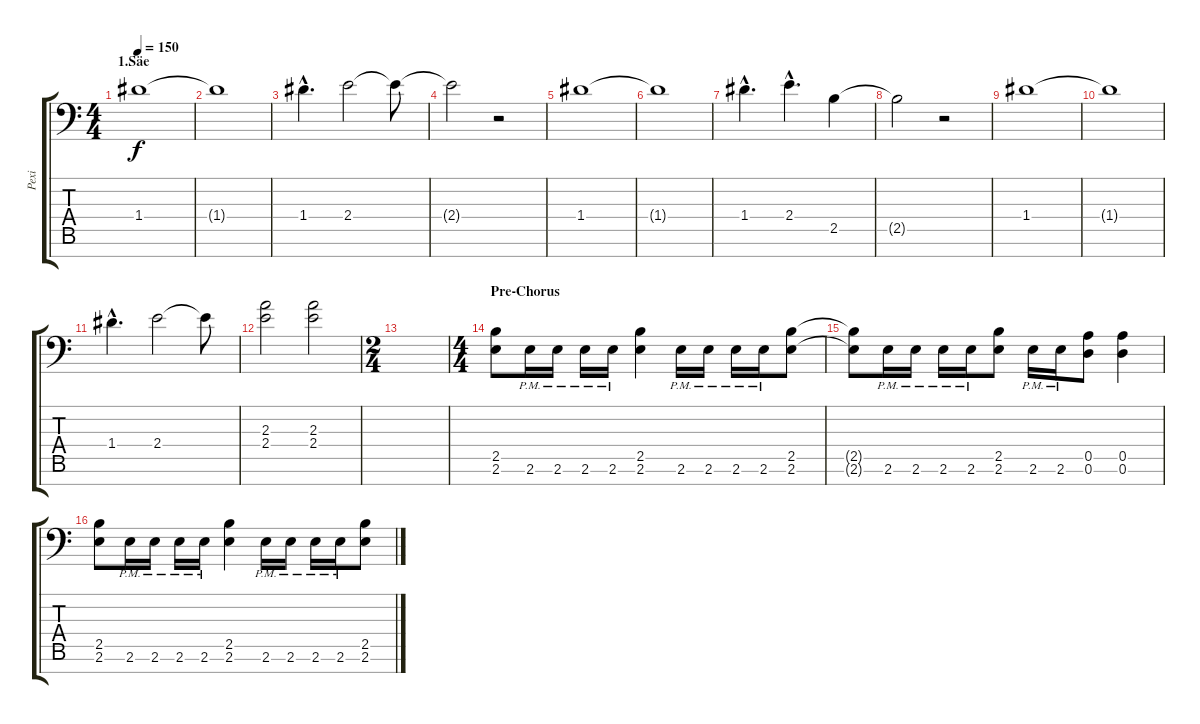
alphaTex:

\track ("Pexi" "Pexi") {instrument distortionguitar}
\staff {score tabs}
\tuning (E4 B3 G3 D3 A2 D2 A1) {hide}
\ts (4 4)
\section ("" "1.Säe")
\tempo 150
\clef f4
\ks c
1.4.1{dy f} |
1.4{t}.1 |
1.4{hac}.4{d} 2.4.2 2.4{t}.8 |
2.4{t}.2 r.2 |
1.4.1 |
1.4{t}.1 |
1.4{hac}.4{d} 2.4{hac}.4{d} 2.5.4 |
2.5{t}.2 r.2 |
1.4.1 |
1.4{t}.1 |
1.4{hac}.4{d} 2.4.2 2.4{t}.8 |
(2.3 2.4).2 (2.3 2.4).2 |
\ts (2 4)
|
\ts (4 4)
\section ("" "Pre-Chorus")
(2.5 2.6).8 2.6{pm}.16 2.6{pm}.16 2.6{pm}.16 2.6{pm}.16 (2.5 2.6).4 2.6{pm}.16 2.6{pm}.16 2.6{pm}.16 2.6{pm}.16 (2.5 2.6).8 |
(2.5{t} 2.6{t}).8 2.6{pm}.16 2.6{pm}.16 2.6{pm}.16 2.6{pm}.16 (2.5 2.6).8 2.6{pm}.16 2.6{pm}.16 (0.5 0.6).8 (0.5 0.6).4 |
(2.5 2.6).8 2.6{pm}.16 2.6{pm}.16 2.6{pm}.16 2.6{pm}.16 (2.5 2.6).4 2.6{pm}.16 2.6{pm}.16 2.6{pm}.16 2.6{pm}.16 (2.5 2.6).8
